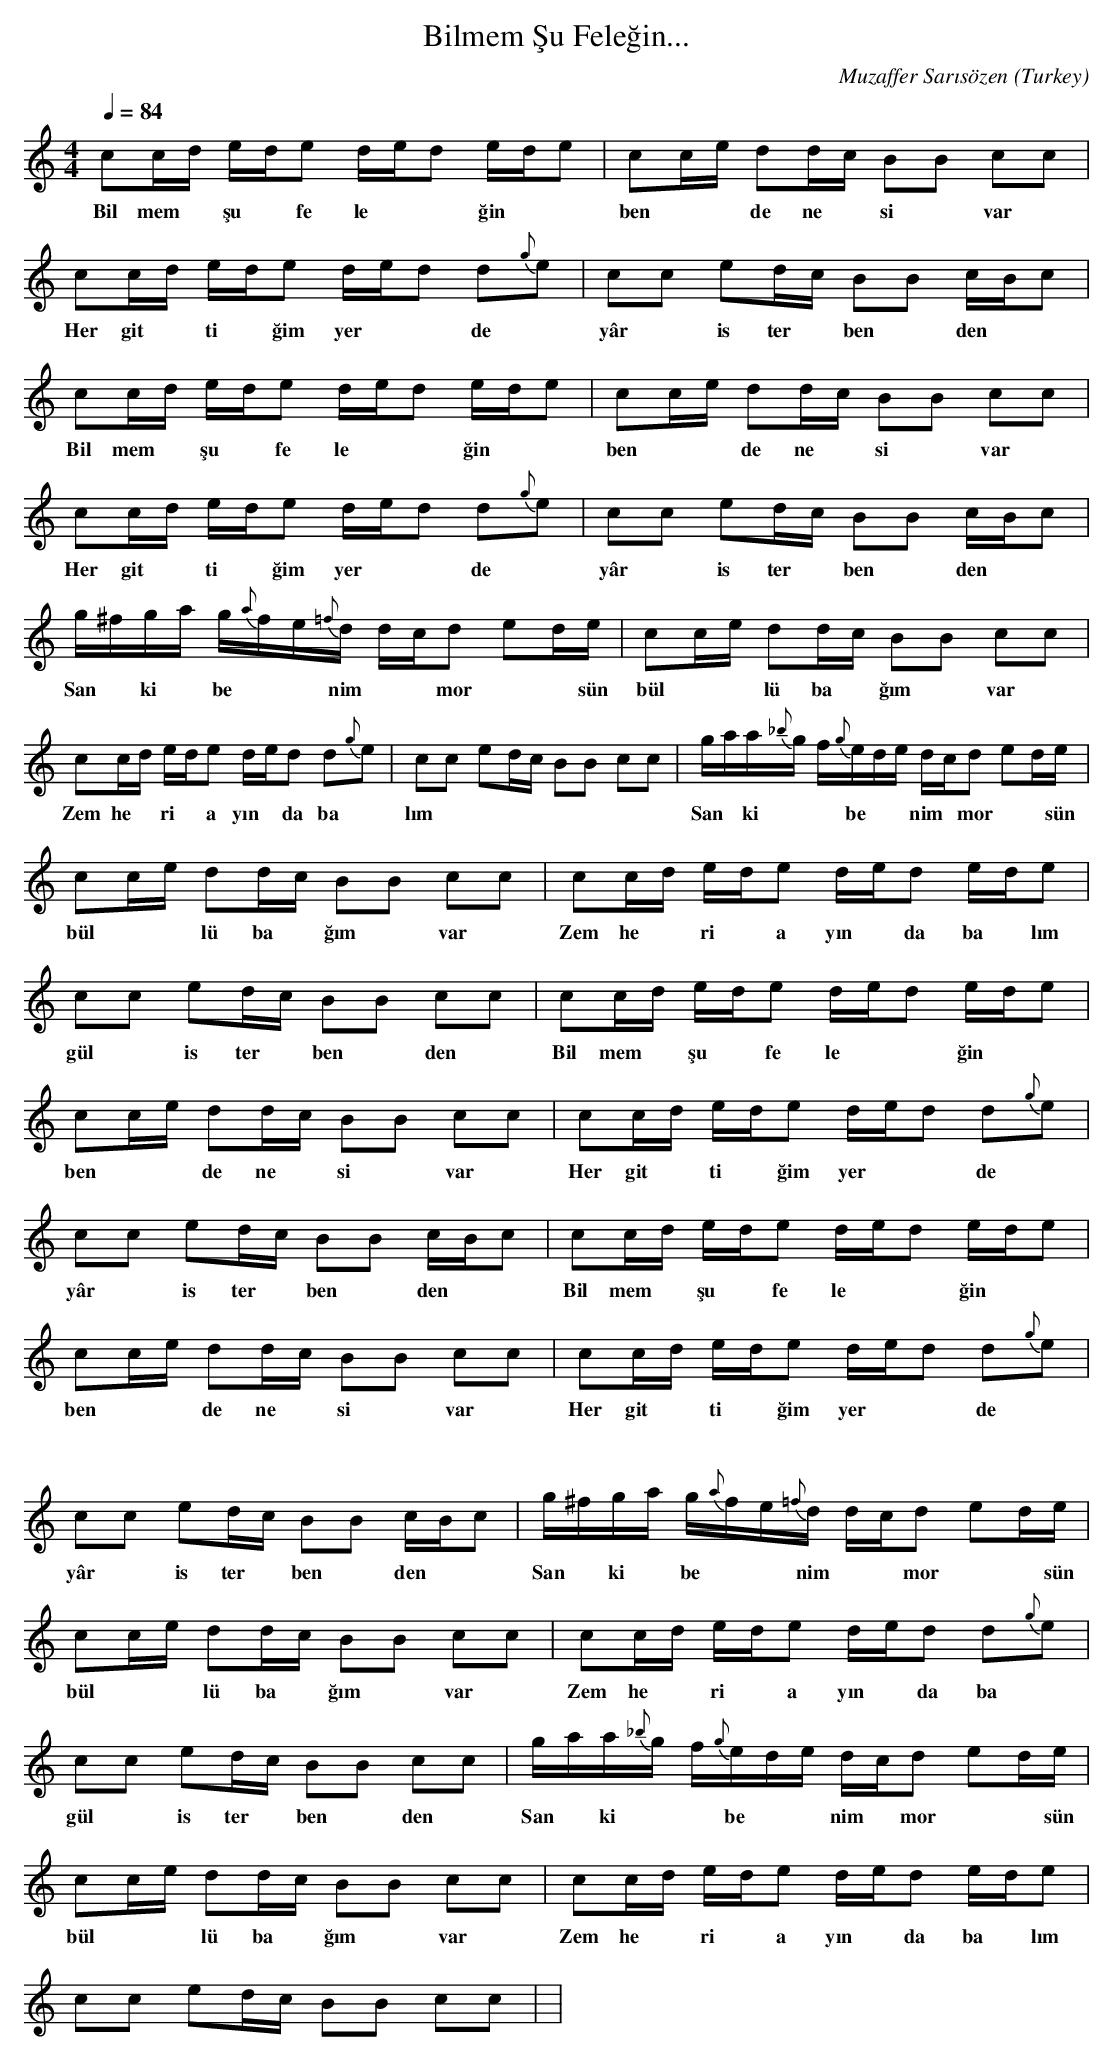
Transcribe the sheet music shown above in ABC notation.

X:1
T: Bilmem Şu Feleğin...
C: Muzaffer Sarısözen
O: Turkey
M: 4/4
L: 1/16
K: C
Q: 1/4=84
c2cd ede2 ded2 ede2  | c2ce d2dc B2B2 c2c2  |
w:  Bil mem  *  şu  *  fe le *  *  ğin   |  ben *  *  de  ne *  si  *  var    |
c2cd ede2 ded2 d2{g}e2  | c2c2 e2dc B2B2 cBc2  |
w:  Her  git *  ti *  ğim  yer *  *  de   |  yâr  *  is ter  *  ben *  den    |
c2cd ede2 ded2 ede2  | c2ce d2dc B2B2 c2c2  |
w:  Bil mem  *  şu  *  fe le *  *  ğin   |  ben *  *  de  ne *  si  *  var    |
c2cd ede2 ded2 d2{g}e2  | c2c2 e2dc B2B2 cBc2  |
w:  Her  git *  ti *  ğim  yer *  *  de   |  yâr  *  is ter  *  ben *  den    |
g^fga g{a}fe{=f}d dcd2 e2de  | c2ce d2dc B2B2 c2c2  |
w:  San *  ki  *  be *  *  nim  *  *  mor  *  *  sün  |  bül *  *  lü  ba *  ğım  *  var    |
c2cd ede2 ded2 d2{g}e2  | c2c2 e2dc B2B2 c2c2  | \
w:  Zem he *  ri  *  a yın *  da  ba *  lım   |  gül  *  is ter  *  ben *  den    |
gaa{_b}g f{g}ede dcd2 e2de  |
w:  San *  ki  *  *  be *  *  nim  *  mor  *  *  sün  |
c2ce d2dc B2B2 c2c2  | c2cd ede2 ded2 ede2  |
w:  bül *  *  lü  ba *  ğım  *  var    |  Zem he *  ri  *  a yın *  da  ba *  lım   |
c2c2 e2dc B2B2 c2c2  | c2cd ede2 ded2 ede2  |
w:  gül  *  is ter  *  ben *  den    |  Bil mem  *  şu  *  fe le *  *  ğin   |
c2ce d2dc B2B2 c2c2  | c2cd ede2 ded2 d2{g}e2  |
w:  ben *  *  de  ne *  si  *  var    |  Her  git *  ti *  ğim  yer *  *  de   |
c2c2 e2dc B2B2 cBc2  | c2cd ede2 ded2 ede2  |
w:  yâr  *  is ter  *  ben *  den    |  Bil mem  *  şu  *  fe le *  *  ğin   |
c2ce d2dc B2B2 c2c2  | c2cd ede2 ded2 d2{g}e2  |
w:  ben *  *  de  ne *  si  *  var    |  Her  git *  ti *  ğim  yer *  *  de   |
c2c2 e2dc B2B2 cBc2  | g^fga g{a}fe{=f}d dcd2 e2de  |
w:  yâr  *  is ter  *  ben *  den    |  San *  ki  *  be *  *  nim  *  *  mor  *  *  sün  |
c2ce d2dc B2B2 c2c2  | c2cd ede2 ded2 d2{g}e2  |
w:  bül *  *  lü  ba *  ğım  *  var    |  Zem he *  ri  *  a yın *  da  ba *  lım   |
c2c2 e2dc B2B2 c2c2  | gaa{_b}g f{g}ede dcd2 e2de  |
w:  gül  *  is ter  *  ben *  den    |  San *  ki  *  *  be *  *  nim  *  mor  *  *  sün  |
c2ce d2dc B2B2 c2c2  | c2cd ede2 ded2 ede2  |
w:  bül *  *  lü  ba *  ğım  *  var    |  Zem he *  ri  *  a yın *  da  ba *  lım   |
c2c2 e2dc B2B2 c2c2  | |
